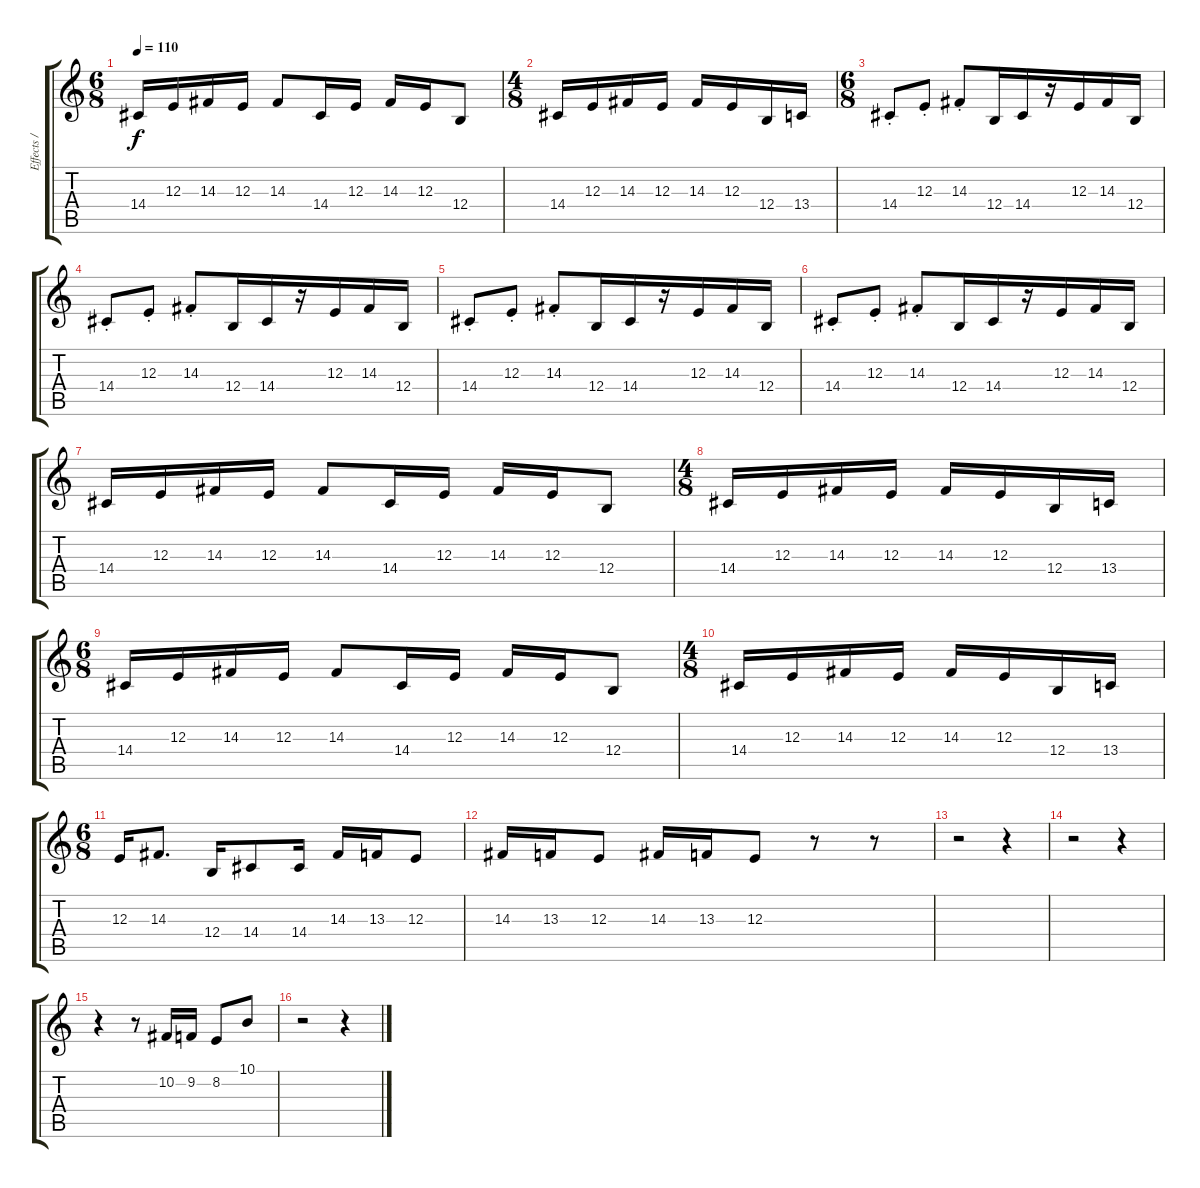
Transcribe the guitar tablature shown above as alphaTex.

\track ("Effects / Vocals / Add'l Guitar" "Effects / ") {instrument lead2sawtooth}
\staff {score tabs}
\tuning (Db4 Ab3 E3 B2 Gb2 Db2) {hide}
\ts (6 8)
\tempo 110
\clef g2
\ks c
14.4.16{dy f} 12.3.16 14.3.16 12.3.16{beam split} 14.3.8{beam merge} 14.4.16 12.3.16{beam split} 14.3.16 12.3.16 12.4.8 |
\ts (4 8)
14.4.16 12.3.16{beam merge} 14.3.16 12.3.16 14.3.16 12.3.16{beam merge} 12.4.16 13.4.16 |
\ts (6 8)
14.4{st}.8 12.3{st}.8{beam split} 14.3{st}.8{beam merge} 12.4.16 14.4.16 r.16 12.3.16 14.3.16 12.4.16 |
14.4{st}.8 12.3{st}.8{beam split} 14.3{st}.8{beam merge} 12.4.16 14.4.16 r.16 12.3.16 14.3.16 12.4.16 |
14.4{st}.8 12.3{st}.8{beam split} 14.3{st}.8{beam merge} 12.4.16 14.4.16 r.16 12.3.16 14.3.16 12.4.16 |
14.4{st}.8 12.3{st}.8{beam split} 14.3{st}.8{beam merge} 12.4.16 14.4.16 r.16 12.3.16 14.3.16 12.4.16 |
14.4.16 12.3.16 14.3.16 12.3.16{beam split} 14.3.8{beam merge} 14.4.16 12.3.16{beam split} 14.3.16 12.3.16 12.4.8 |
\ts (4 8)
14.4.16 12.3.16{beam merge} 14.3.16 12.3.16 14.3.16 12.3.16{beam merge} 12.4.16 13.4.16 |
\ts (6 8)
14.4.16 12.3.16 14.3.16 12.3.16{beam split} 14.3.8{beam merge} 14.4.16 12.3.16{beam split} 14.3.16 12.3.16 12.4.8 |
\ts (4 8)
14.4.16 12.3.16{beam merge} 14.3.16 12.3.16 14.3.16 12.3.16{beam merge} 12.4.16 13.4.16 |
\ts (6 8)
12.3.16 14.3.8{d beam split} 12.4.16 14.4.8{beam merge} 14.4.16{beam split} 14.3.16 13.3.16 12.3.8 |
14.3.16{volume 0 balance 2 instrument distortionguitar} 13.3.16 12.3.8{beam split} 14.3.16 13.3.16{beam merge} 12.3.8 r.8 r.8 |
r.2 r.4 |
r.2 r.4 |
r.4 r.8 10.2.16{volume 11 instrument rockorgan} 9.2.16{beam split} 8.2.8 10.1.8 |
r.2 r.4
